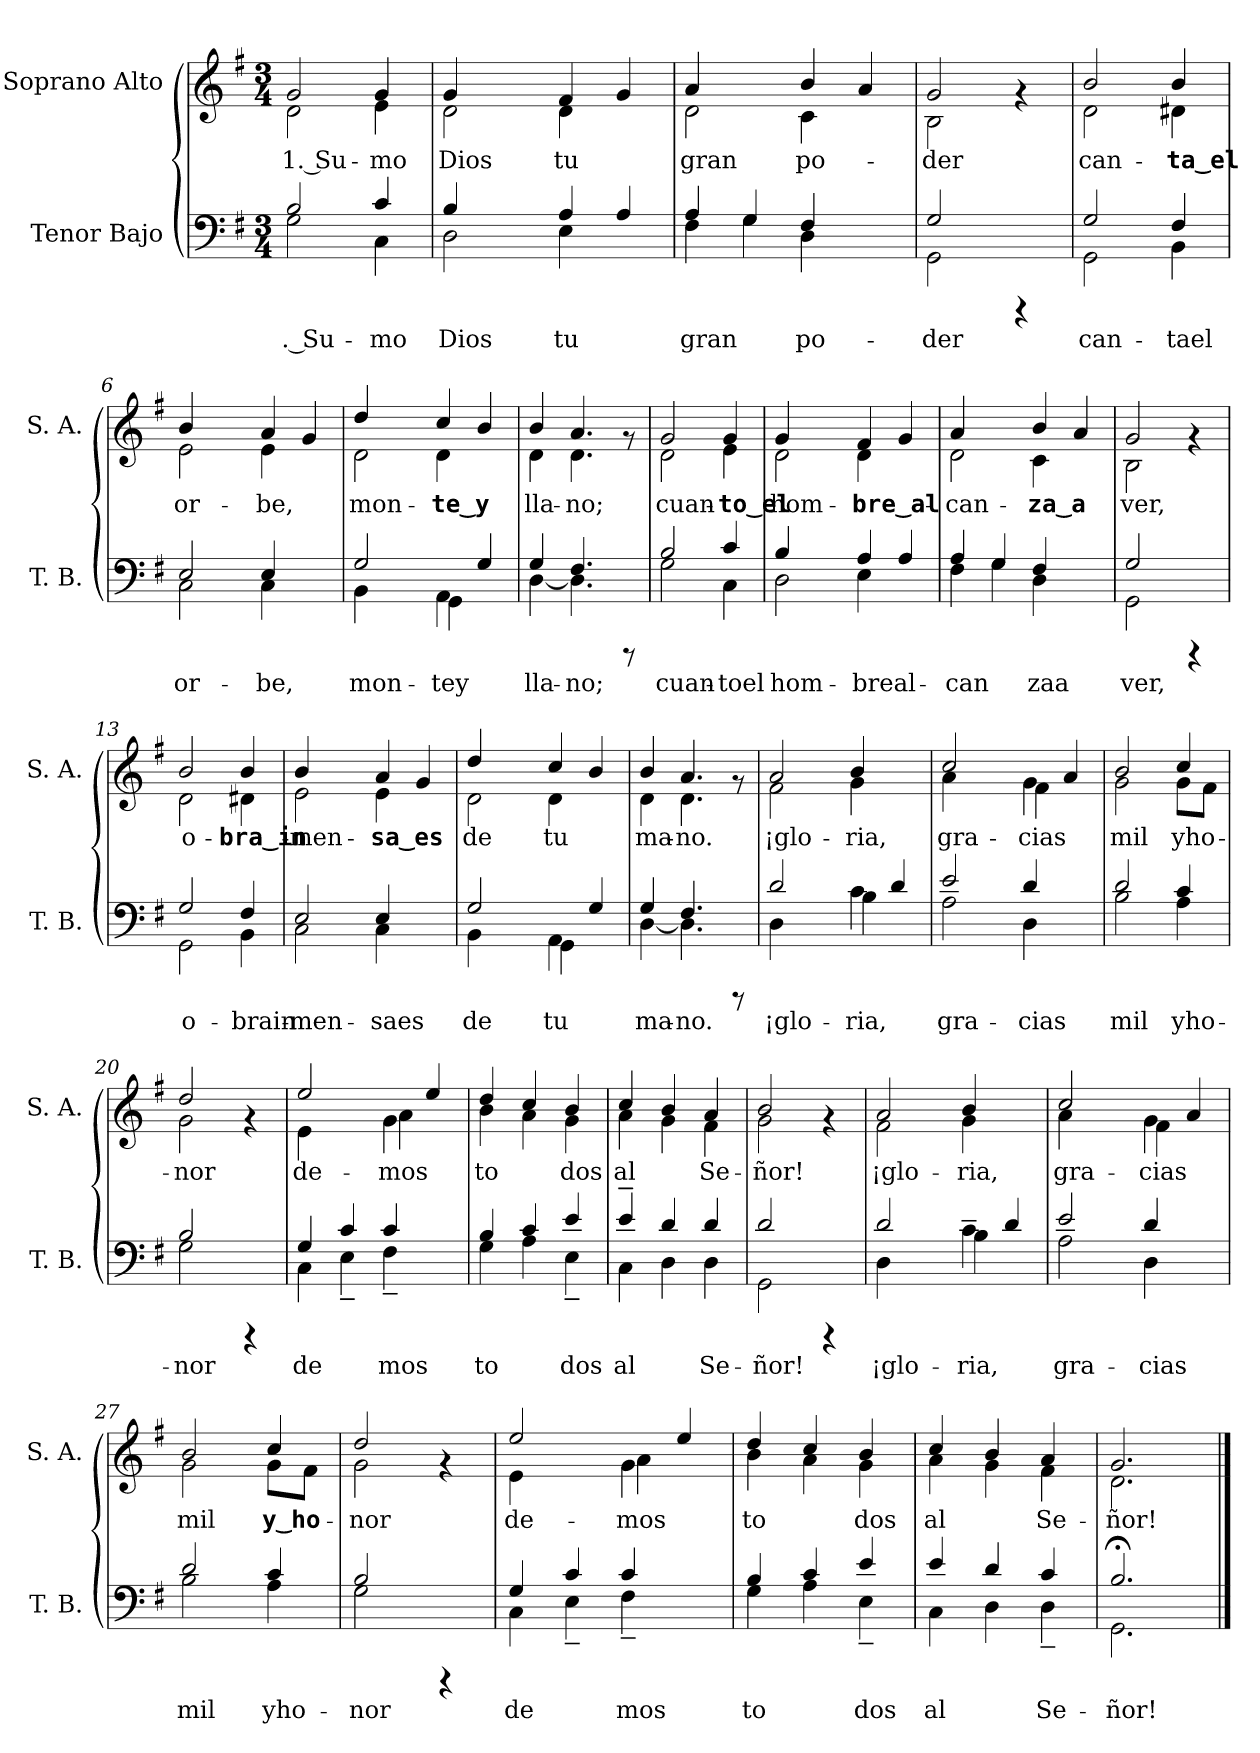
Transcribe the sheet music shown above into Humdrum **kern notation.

**kern	**text	**kern	**text
*part2	*part2	*part1	*part1
*staff2	*staff2	*staff1	*staff1
*I"Tenor  Bajo	*	*I"Soprano  Alto	*
*I'T.  B.	*	*I'S.  A.	*
!!LO:PB:g=z
*stria5	*	*stria5	*
*clefF4	*	*clefG2	*
*k[f#]	*	*k[f#]	*
*G:	*	*G:	*
*M3/4	*	*M3/4	*
*MM106	*	*MM106	*
=1	=1	=1	=1
*^	*	*	*
!	!	!LO:LY:b:cj	!	!LO:LY:b:cj
*	*	*	*^	*
2B/	2G\	. Su-	2g/	2d\	1. Su-
!	!	!LO:LY:b:cj	!	!	!LO:LY:b:cj
4c/	4C\	-mo	4g/	4e\	-mo
=2	=2	=2	=2	=2	=2
!	!	!LO:LY:b:cj	!	!	!LO:LY:b:cj
2D\	4B/	Dios	2d\	4g/	Dios
.	4ryy	.	.	4ryy	.
!	!	!LO:LY:b:cj	!	!	!
!	!	!LO:LY:b:cj	!	!	!LO:LY:b:cj
!	!	!	!	!	!LO:LY:b:cj
4A/	4E\	tu	4f#/	4d\	tu
4A/	4ryy	.	4g/	4ryy	.
=3	=3	=3	=3	=3	=3
!	!	!LO:LY:b:cj	!	!	!LO:LY:b:cj
4A/	4F#\	gran	2d\	4a/	gran
!	!	!LO:LY:b:cj	!	!	!
4G/	4G\	.	.	4ryy	.
!	!	!LO:LY:b:cj	!	!	!LO:LY:b:cj
!	!	!	!	!	!LO:LY:b:cj
4F#/	4D\	po-	4b/	4c\	po-
4ryy	4ryy	.	4a/	4ryy	.
=4	=4	=4	=4	=4	=4
!	!	!LO:LY:b:cj	!	!	!LO:LY:b:cj
2G/	2GG\	-der	2g/	2B\	-der
4rCCC	4ryy	.	4rf	4ryy	.
=5	=5	=5	=5	=5	=5
!	!	!LO:LY:b:cj	!	!	!LO:LY:b:cj
2G/	2GG\	can-	2b/	2d\	can-
!	!	!LO:LY:b:cj	!	!	!LO:LY:b:cj
4F#/	4BB\	-tael	4b/	4d#X\	-ta‿el
=6	=6	=6	=6	=6	=6
!	!	!LO:LY:b:cj	!	!	!LO:LY:b:cj
2E/	2C\	or-	2e\	4b/	or-
.	.	.	.	4ryy	.
!	!	!LO:LY:b:cj	!	!	!LO:LY:b:cj
!	!	!	!	!	!LO:LY:b:cj
4E/	4C\	-be,	4a/	4e\	-be,
4ryy	4ryy	.	4g/	4ryy	.
!!LO:LB:g=z	!!
=7	=7	=7	=7	=7	=7
!	!	!LO:LY:b:cj	!	!	!LO:LY:b:cj
2G/	4BB\	mon-	2d\	4dd/	mon-
.	4ryy	.	.	4ryy	.
!	!	!LO:LY:b:cj	!	!	!
!	!	!LO:LY:b:cj	!	!	!LO:LY:b:cj
!	!	!	!	!	!LO:LY:b:cj
4AA\	4GG\	-tey	4cc/	4d\	-te‿y
4G/	4ryy	.	4b/	4ryy	.
=8	=8	=8	=8	=8	=8
!	!	!LO:LY:b:cj	!	!	!LO:LY:b:cj
4G/	[<4D\	lla-	4b/	4d\	lla-
!	!	!LO:LY:b:cj	!	!	!LO:LY:b:cj
4.F#/	4.D\]	-no;	4.a/	4.d\	-no;
8rCCC	8ryy	.	8rf	8ryy	.
=9	=9	=9	=9	=9	=9
!	!	!LO:LY:b:cj	!	!	!LO:LY:b:cj
2B/	2G\	cuan-	2g/	2d\	cuan-
!	!	!LO:LY:b:cj	!	!	!LO:LY:b:cj
4c/	4C\	-toel	4g/	4e\	-to‿el
=10	=10	=10	=10	=10	=10
!	!	!LO:LY:b:cj	!	!	!LO:LY:b:cj
2D\	4B/	hom-	2d\	4g/	hom-
.	4ryy	.	.	4ryy	.
!	!	!LO:LY:b:cj	!	!	!
!	!	!LO:LY:b:cj	!	!	!LO:LY:b:cj
!	!	!	!	!	!LO:LY:b:cj
4A/	4E\	-breal-	4f#/	4d\	-bre‿al-
4A/	4ryy	.	4g/	4ryy	.
=11	=11	=11	=11	=11	=11
!	!	!LO:LY:b:cj	!	!	!LO:LY:b:cj
4A/	4F#\	-can-	2d\	4a/	-can-
!	!	!LO:LY:b:cj	!	!	!
4G/	4G\	--	.	4ryy	.
!	!	!LO:LY:b:cj	!	!	!LO:LY:b:cj
!	!	!	!	!	!LO:LY:b:cj
4F#/	4D\	-zaa	4b/	4c\	-za‿a
4ryy	4ryy	.	4a/	4ryy	.
=12	=12	=12	=12	=12	=12
!	!	!LO:LY:b:cj	!	!	!LO:LY:b:cj
2G/	2GG\	ver,	2g/	2B\	ver,
4rCCC	4ryy	.	4rf	4ryy	.
!!LO:LB:g=z	!!
=13	=13	=13	=13	=13	=13
!	!	!LO:LY:b:cj	!	!	!LO:LY:b:cj
2G/	2GG\	o-	2b/	2d\	o-
!	!	!LO:LY:b:cj	!	!	!LO:LY:b:cj
4F#/	4BB\	-brain-	4b/	4d#X\	-bra‿in-
=14	=14	=14	=14	=14	=14
!	!	!LO:LY:b:cj	!	!	!LO:LY:b:cj
2E/	2C\	-men-	2e\	4b/	-men-
.	.	.	.	4ryy	.
!	!	!LO:LY:b:cj	!	!	!LO:LY:b:cj
!	!	!	!	!	!LO:LY:b:cj
4E/	4C\	-saes	4a/	4e\	-sa‿es
4ryy	4ryy	.	4g/	4ryy	.
=15	=15	=15	=15	=15	=15
!	!	!LO:LY:b:cj	!	!	!LO:LY:b:cj
2G/	4BB\	de	2d\	4dd/	de
.	4ryy	.	.	4ryy	.
!	!	!LO:LY:b:cj	!	!	!
!	!	!LO:LY:b:cj	!	!	!LO:LY:b:cj
!	!	!	!	!	!LO:LY:b:cj
4AA\	4GG\	tu	4cc/	4d\	tu
4G/	4ryy	.	4b/	4ryy	.
=16	=16	=16	=16	=16	=16
!	!	!LO:LY:b:cj	!	!	!LO:LY:b:cj
4G/	[<4D\	ma-	4b/	4d\	ma-
!	!	!LO:LY:b:cj	!	!	!LO:LY:b:cj
4.F#/	4.D\]	-no.	4.a/	4.d\	-no.
8rCCC	8ryy	.	8rf	8ryy	.
=17	=17	=17	=17	=17	=17
!	!	!LO:LY:b:cj	!	!	!LO:LY:b:cj
2d/	4D\	¡glo-	2a/	2f#\	¡glo-
.	4ryy	.	.	.	.
!	!	!LO:LY:b:cj	!	!	!
!	!	!LO:LY:b:cj	!	!	!LO:LY:b:cj
4c\	4B\	-ria,	4b/	4g\	-ria,
4d/	4ryy	.	4ryy	4ryy	.
=18	=18	=18	=18	=18	=18
!	!	!LO:LY:b:cj	!	!	!LO:LY:b:cj
2e/	2A\	gra-	2cc/	4a\	gra-
.	.	.	.	4ryy	.
!	!	!LO:LY:b:cj	!	!	!LO:LY:b:cj
!	!	!	!	!	!LO:LY:b:cj
4d/	4D\	-cias	4g\	4f#\	-cias
4ryy	4ryy	.	4a/	4ryy	.
!!LO:LB:g=z	!!
=19	=19	=19	=19	=19	=19
!	!	!LO:LY:b:cj	!	!	!LO:LY:b:cj
2d/	2B\	mil	2b/	2g\	mil
!	!	!LO:LY:b:cj	!	!	!LO:LY:b:cj
4c/	4A\	yho-	4cc/	8g\L	yho-
!	!	!	!	!	!LO:LY:b:cj
.	.	.	.	8f#\J	--
=20	=20	=20	=20	=20	=20
!	!	!LO:LY:b:cj	!	!	!LO:LY:b:cj
2B/	2G\	-nor	2dd/	2g\	-nor
4rCCC	4ryy	.	4rf	4ryy	.
=21	=21	=21	=21	=21	=21
!	!	!LO:LY:b:cj	!	!	!LO:LY:b:cj
4G/	4C\	de-	2ee/	4e\	de-
!	!	!LO:LY:b:cj	!	!	!
4c/	4E~>\	--	.	4ryy	.
!	!	!LO:LY:b:cj	!	!	!LO:LY:b:cj
!	!	!	!	!	!LO:LY:b:cj
4c/	4F#~>\	-mos	4g\	4a\	-mos
4ryy	4ryy	.	4ee/	4ryy	.
=22	=22	=22	=22	=22	=22
!	!	!LO:LY:b:cj	!	!	!LO:LY:b:cj
4B/	4G\	to-	4dd/	4b\	to-
!	!	!LO:LY:b:cj	!	!	!LO:LY:b:cj
4c/	4A\	--	4cc/	4a\	--
!	!	!LO:LY:b:cj	!	!	!LO:LY:b:cj
4e/	4E~>\	-dos	4b/	4g\	-dos
=23	=23	=23	=23	=23	=23
!	!	!LO:LY:b:cj	!	!	!LO:LY:b:cj
4e~>/	4C\	al-	4cc/	4a\	al-
!	!	!LO:LY:b:cj	!	!	!LO:LY:b:cj
4d/	4D\	--	4b/	4g\	--
!	!	!LO:LY:b:cj	!	!	!LO:LY:b:cj
4d/	4D\	-Se-	4a/	4f#\	-Se-
=24	=24	=24	=24	=24	=24
!	!	!LO:LY:b:cj	!	!	!LO:LY:b:cj
2d/	2GG\	-ñor!	2b/	2g\	-ñor!
4rCCC	4ryy	.	4rf	4ryy	.
!!LO:PB:g=z	!!
=25	=25	=25	=25	=25	=25
!	!	!LO:LY:b:cj	!	!	!LO:LY:b:cj
2d/	4D\	¡glo-	2a/	2f#\	¡glo-
.	4ryy	.	.	.	.
!	!	!LO:LY:b:cj	!	!	!
!	!	!LO:LY:b:cj	!	!	!LO:LY:b:cj
4c~>\	4B\	-ria,	4b/	4g\	-ria,
4d/	4ryy	.	4ryy	4ryy	.
=26	=26	=26	=26	=26	=26
!	!	!LO:LY:b:cj	!	!	!LO:LY:b:cj
2e/	2A\	gra-	2cc/	4a\	gra-
.	.	.	.	4ryy	.
!	!	!LO:LY:b:cj	!	!	!LO:LY:b:cj
!	!	!	!	!	!LO:LY:b:cj
4d/	4D\	-cias	4g\	4f#\	-cias
4ryy	4ryy	.	4a/	4ryy	.
=27	=27	=27	=27	=27	=27
!	!	!LO:LY:b:cj	!	!	!LO:LY:b:cj
2d/	2B\	mil	2b/	2g\	mil
!	!	!LO:LY:b:cj	!	!	!LO:LY:b:cj
4c/	4A\	yho-	4cc/	8g\L	y‿ho-
!	!	!	!	!	!LO:LY:b:cj
.	.	.	.	8f#\J	--
=28	=28	=28	=28	=28	=28
!	!	!LO:LY:b:cj	!	!	!LO:LY:b:cj
2B/	2G\	-nor	2dd/	2g\	-nor
4rCCC	4ryy	.	4rf	4ryy	.
=29	=29	=29	=29	=29	=29
!	!	!LO:LY:b:cj	!	!	!LO:LY:b:cj
4G/	4C\	de-	2ee/	4e\	de-
!	!	!LO:LY:b:cj	!	!	!
4c/	4E~>\	--	.	4ryy	.
!	!	!LO:LY:b:cj	!	!	!LO:LY:b:cj
!	!	!	!	!	!LO:LY:b:cj
4c/	4F#~>\	-mos	4g\	4a\	-mos
4ryy	4ryy	.	4ee/	4ryy	.
=30	=30	=30	=30	=30	=30
!	!	!LO:LY:b:cj	!	!	!LO:LY:b:cj
4B/	4G\	to-	4dd/	4b\	to-
!	!	!LO:LY:b:cj	!	!	!LO:LY:b:cj
4c/	4A\	--	4cc/	4a\	--
!	!	!LO:LY:b:cj	!	!	!LO:LY:b:cj
4e/	4E~>\	-dos	4b/	4g\	-dos
!!LO:LB:g=z	!!
=31	=31	=31	=31	=31	=31
!	!	!LO:LY:b:cj	!	!	!LO:LY:b:cj
4e/	4C\	al-	4cc/	4a\	al-
!	!	!LO:LY:b:cj	!	!	!LO:LY:b:cj
4d/	4D\	--	4b/	4g\	--
!	!	!LO:LY:b:cj	!	!	!LO:LY:b:cj
4c/	4D~>\	-Se-	4a/	4f#\	-Se-
=32	=32	=32	=32	=32	=32
!	!	!LO:LY:b:cj	!	!	!LO:LY:b:cj
2.B;/	2.GG\	-ñor!	2.g/	2.d\	-ñor!
*v	*v	*	*	*	*
*	*	*v	*v	*
==	==	==	==
*-	*-	*-	*-
